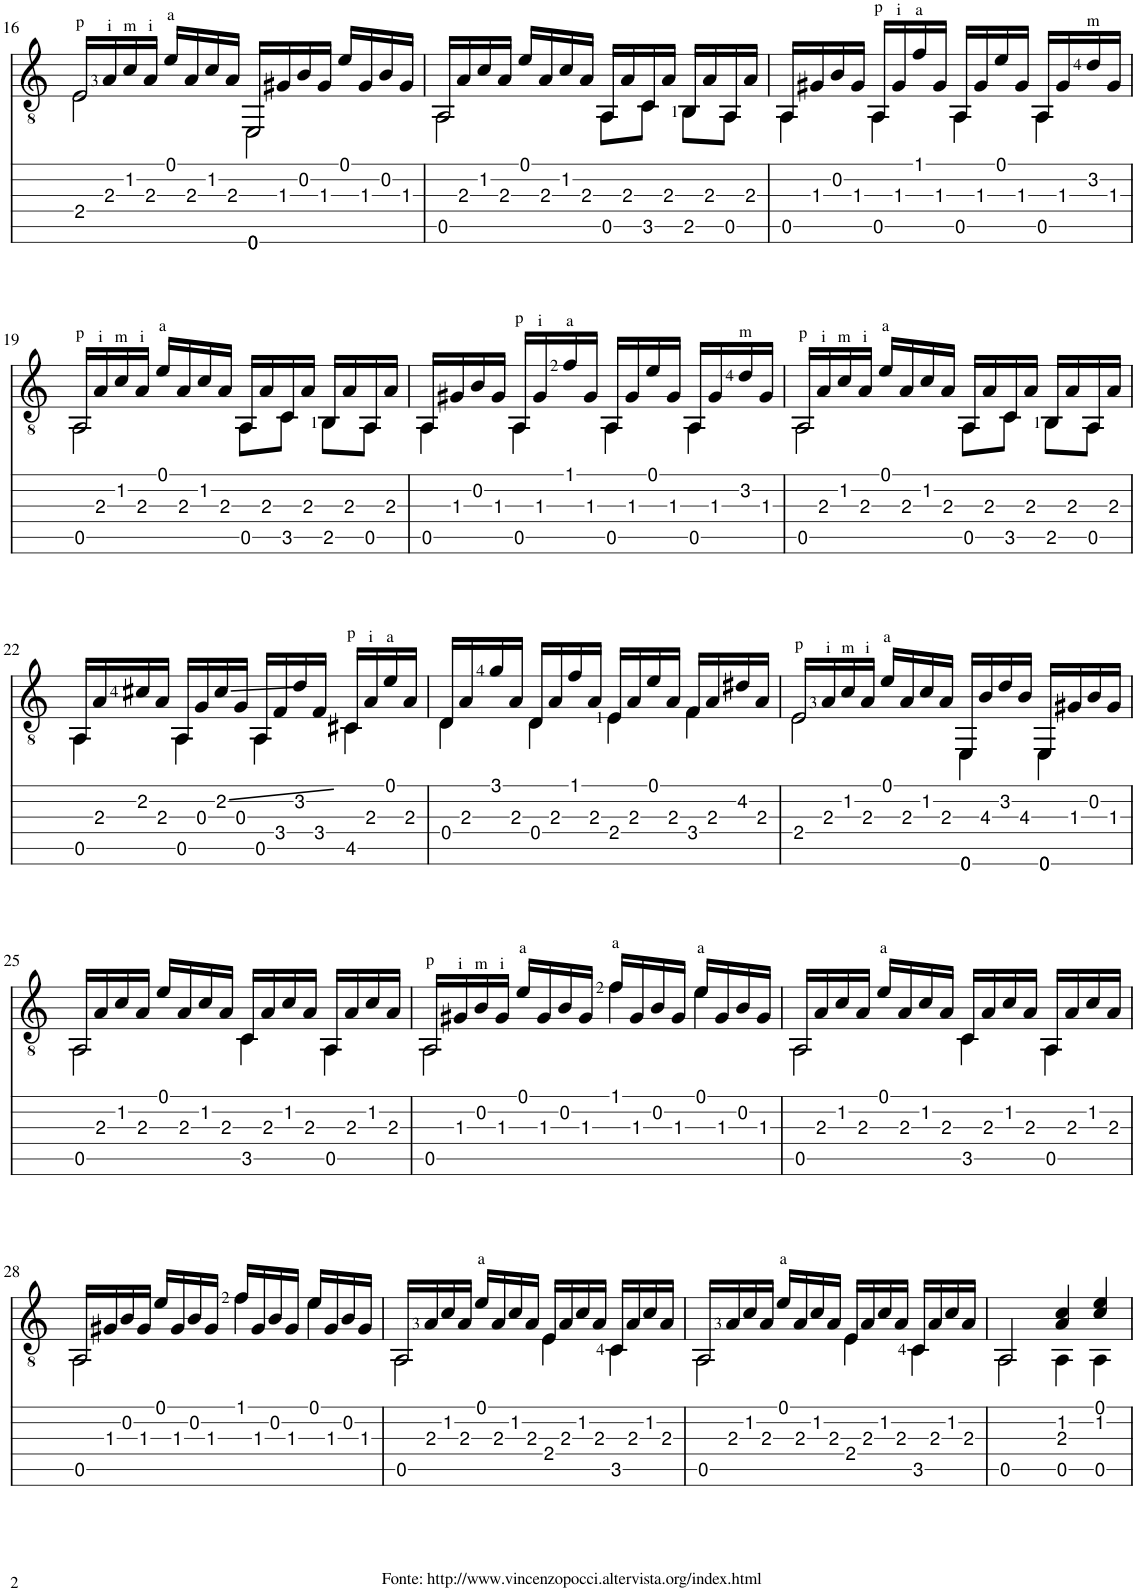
**kern	**kern
*part1	*part1
*staff2	*staff1
*I"Guitar	*
*I'Guit.	*
!!LO:PB:g=z
*	*clefGv2
*k[]	*k[]
*M4/4	*M4/4
*met(c)	*met(c)
=16	=16
*^	*
!	!	!LO:N:head=open
*	*	*^
16ELL	2E	16E/LL	2E\
16AJ	.	16A/	.
16cL	.	16c/	.
16AJJ	.	16A/JJ	.
16eLL	.	16e/LL	.
16AJ	.	16A/	.
16cL	.	16c/	.
16AJJ	.	16A/JJ	.
!	!	!LO:N:head=open	!
16EELL	2EE	16EE/LL	2EE\
16G#J	.	16G#X/	.
16BL	.	16B/	.
16G#JJ	.	16G#/JJ	.
16eLL	.	16e/LL	.
16G#J	.	16G#/	.
16BL	.	16B/	.
16G#JJ	.	16G#/JJ	.
=17	=17	=17	=17
!	!	!LO:N:head=open	!
16AALL	2AA	16AA/LL	2AA\
16AJ	.	16A/	.
16cL	.	16c/	.
16AJJ	.	16A/JJ	.
16eLL	.	16e/LL	.
16AJ	.	16A/	.
16cL	.	16c/	.
16AJJ	.	16A/JJ	.
16AALL	8AAL	16AA/LL	8AA\L
16AJ	.	16A/	.
16CL	8CJ	16C/	8C\J
16AJJ	.	16A/JJ	.
16BBLL	8BBL	16BB/LL	8BB\L
16AJ	.	16A/	.
16AAL	8AAJ	16AA/	8AA\J
16AJJ	.	16A/JJ	.
=18	=18	=18	=18
16AALL	4AA	16AA/LL	4AA\
16G#J	.	16G#X/	.
16BL	.	16B/	.
16G#JJ	.	16G#/JJ	.
16AALL	4AA	16AA/LL	4AA\
16G#J	.	16G#/	.
16fL	.	16f/	.
16G#JJ	.	16G#/JJ	.
16AALL	4AA	16AA/LL	4AA\
16G#J	.	16G#/	.
16eL	.	16e/	.
16G#JJ	.	16G#/JJ	.
16AALL	4AA	16AA/LL	4AA\
16G#J	.	16G#/	.
16dL	.	16d/	.
16G#JJ	.	16G#/JJ	.
!!LO:LB:g=z	!!
=19	=19	=19	=19
!	!	!LO:N:head=open	!
16AALL	2AA	16AA/LL	2AA\
16AJ	.	16A/	.
16cL	.	16c/	.
16AJJ	.	16A/JJ	.
16eLL	.	16e/LL	.
16AJ	.	16A/	.
16cL	.	16c/	.
16AJJ	.	16A/JJ	.
16AALL	8AAL	16AA/LL	8AA\L
16AJ	.	16A/	.
16CL	8CJ	16C/	8C\J
16AJJ	.	16A/JJ	.
16BBLL	8BBL	16BB/LL	8BB\L
16AJ	.	16A/	.
16AAL	8AAJ	16AA/	8AA\J
16AJJ	.	16A/JJ	.
=20	=20	=20	=20
16AALL	4AA	16AA/LL	4AA\
16G#J	.	16G#X/	.
16BL	.	16B/	.
16G#JJ	.	16G#/JJ	.
16AALL	4AA	16AA/LL	4AA\
16G#J	.	16G#/	.
16fL	.	16f/	.
16G#JJ	.	16G#/JJ	.
16AALL	4AA	16AA/LL	4AA\
16G#J	.	16G#/	.
16eL	.	16e/	.
16G#JJ	.	16G#/JJ	.
16AALL	4AA	16AA/LL	4AA\
16G#J	.	16G#/	.
16dL	.	16d/	.
16G#JJ	.	16G#/JJ	.
=21	=21	=21	=21
!	!	!LO:N:head=open	!
16AALL	2AA	16AA/LL	2AA\
16AJ	.	16A/	.
16cL	.	16c/	.
16AJJ	.	16A/JJ	.
16eLL	.	16e/LL	.
16AJ	.	16A/	.
16cL	.	16c/	.
16AJJ	.	16A/JJ	.
16AALL	8AAL	16AA/LL	8AA\L
16AJ	.	16A/	.
16CL	8CJ	16C/	8C\J
16AJJ	.	16A/JJ	.
16BBLL	8BBL	16BB/LL	8BB\L
16AJ	.	16A/	.
16AAL	8AAJ	16AA/	8AA\J
16AJJ	.	16A/JJ	.
!!LO:LB:g=z	!!
=22	=22	=22	=22
16AALL	4AA	16AA/LL	4AA\
16AJ	.	16A/	.
16c#L	.	16c#X/	.
16AJJ	.	16A/JJ	.
16AALL	4AA	16AA/LL	4AA\
16GJ	.	16G/	.
16c#L	.	16c#/	.
16GJJ	.	16G/JJ	.
16AALL	4AA	16AA/LL	4AA\
16FJ	.	16F/	.
16dL	.	16d/	.
16FJJ	.	16F/JJ	.
16C#LL	4C#	16C#X/LL	4C#\
16AJ	.	16A/	.
16eL	.	16e/	.
16AJJ	.	16A/JJ	.
=23	=23	=23	=23
16DLL	4D	16D/LL	4D\
16AJ	.	16A/	.
16gL	.	16g/	.
16AJJ	.	16A/JJ	.
16DLL	4D	16D/LL	4D\
16AJ	.	16A/	.
16fL	.	16f/	.
16AJJ	.	16A/JJ	.
16ELL	4E	16E/LL	4E\
16AJ	.	16A/	.
16eL	.	16e/	.
16AJJ	.	16A/JJ	.
16FLL	4F	16F/LL	4F\
16AJ	.	16A/	.
16d#L	.	16d#X/	.
16AJJ	.	16A/JJ	.
=24	=24	=24	=24
!	!	!LO:N:head=open	!
16ELL	2E	16E/LL	2E\
16AJ	.	16A/	.
16cL	.	16c/	.
16AJJ	.	16A/JJ	.
16eLL	.	16e/LL	.
16AJ	.	16A/	.
16cL	.	16c/	.
16AJJ	.	16A/JJ	.
16EELL	4EE	16EE/LL	4EE\
16BJ	.	16B/	.
16dL	.	16d/	.
16BJJ	.	16B/JJ	.
16EELL	4EE	16EE/LL	4EE\
16G#J	.	16G#X/	.
16BL	.	16B/	.
16G#JJ	.	16G#/JJ	.
!!LO:LB:g=z	!!
=25	=25	=25	=25
!	!	!LO:N:head=open	!
16AALL	2AA	16AA/LL	2AA\
16AJ	.	16A/	.
16cL	.	16c/	.
16AJJ	.	16A/JJ	.
16eLL	.	16e/LL	.
16AJ	.	16A/	.
16cL	.	16c/	.
16AJJ	.	16A/JJ	.
16CLL	4C	16C/LL	4C\
16AJ	.	16A/	.
16cL	.	16c/	.
16AJJ	.	16A/JJ	.
16AALL	4AA	16AA/LL	4AA\
16AJ	.	16A/	.
16cL	.	16c/	.
16AJJ	.	16A/JJ	.
=26	=26	=26	=26
!	!	!LO:N:head=open	!
16AALL	2AA	16AA/LL	2AA\
16G#J	.	16G#X/	.
16BL	.	16B/	.
16G#JJ	.	16G#/JJ	.
16eLL	.	16e/LL	.
16G#J	.	16G#/	.
16BL	.	16B/	.
16G#JJ	.	16G#/JJ	.
16fLL	4f	16f/LL	4f\
16G#J	.	16G#/	.
16BL	.	16B/	.
16G#JJ	.	16G#/JJ	.
16eLL	4e	16e/LL	4e\
16G#J	.	16G#/	.
16BL	.	16B/	.
16G#JJ	.	16G#/JJ	.
=27	=27	=27	=27
!	!	!LO:N:head=open	!
16AALL	2AA	16AA/LL	2AA\
16AJ	.	16A/	.
16cL	.	16c/	.
16AJJ	.	16A/JJ	.
16eLL	.	16e/LL	.
16AJ	.	16A/	.
16cL	.	16c/	.
16AJJ	.	16A/JJ	.
16CLL	4C	16C/LL	4C\
16AJ	.	16A/	.
16cL	.	16c/	.
16AJJ	.	16A/JJ	.
16AALL	4AA	16AA/LL	4AA\
16AJ	.	16A/	.
16cL	.	16c/	.
16AJJ	.	16A/JJ	.
!!LO:LB:g=z	!!
=28	=28	=28	=28
!LO:N:head=open	!	!LO:N:head=open	!
16AALL	2AA	16AA/LL	2AA\
16G#XJ	.	16G#X/	.
16BL	.	16B/	.
16G#JJ	.	16G#/JJ	.
16eLL	.	16e/LL	.
16G#J	.	16G#/	.
16BL	.	16B/	.
16G#JJ	.	16G#/JJ	.
16fLL	4f	16f/LL	4f\
16G#J	.	16G#/	.
16BL	.	16B/	.
16G#JJ	.	16G#/JJ	.
16eLL	4e	16e/LL	4e\
16G#J	.	16G#/	.
16BL	.	16B/	.
16G#JJ	.	16G#/JJ	.
=29	=29	=29	=29
!	!	!LO:N:head=open	!
16AALL	2AA	16AA/LL	2AA\
16AJ	.	16A/	.
16cL	.	16c/	.
16AJJ	.	16A/JJ	.
16eLL	.	16e/LL	.
16AJ	.	16A/	.
16cL	.	16c/	.
16AJJ	.	16A/JJ	.
16ELL	4E	16E/LL	4E\
16AJ	.	16A/	.
16cL	.	16c/	.
16AJJ	.	16A/JJ	.
16CLL	4C	16C/LL	4C\
16AJ	.	16A/	.
16cL	.	16c/	.
16AJJ	.	16A/JJ	.
=30	=30	=30	=30
!LO:N:head=open	!	!LO:N:head=open	!
16AALL	2AA	16AA/LL	2AA\
16AJ	.	16A/	.
16cL	.	16c/	.
16AJJ	.	16A/JJ	.
16eLL	.	16e/LL	.
16AJ	.	16A/	.
16cL	.	16c/	.
16AJJ	.	16A/JJ	.
16ELL	4E	16E/LL	4E\
16AJ	.	16A/	.
16cL	.	16c/	.
16AJJ	.	16A/JJ	.
16CLL	4C	16C/LL	4C\
16AJ	.	16A/	.
16cL	.	16c/	.
16AJJ	.	16A/JJ	.
=31	=31	=31	=31
2AA	2AA	2AA/	2AA\
4A 4c	4AA	4A/ 4c/	4AA\
4c 4e	4AA	4c/ 4e/	4AA\
*v	*v	*	*
*	*v	*v
=	=
*-	*-
